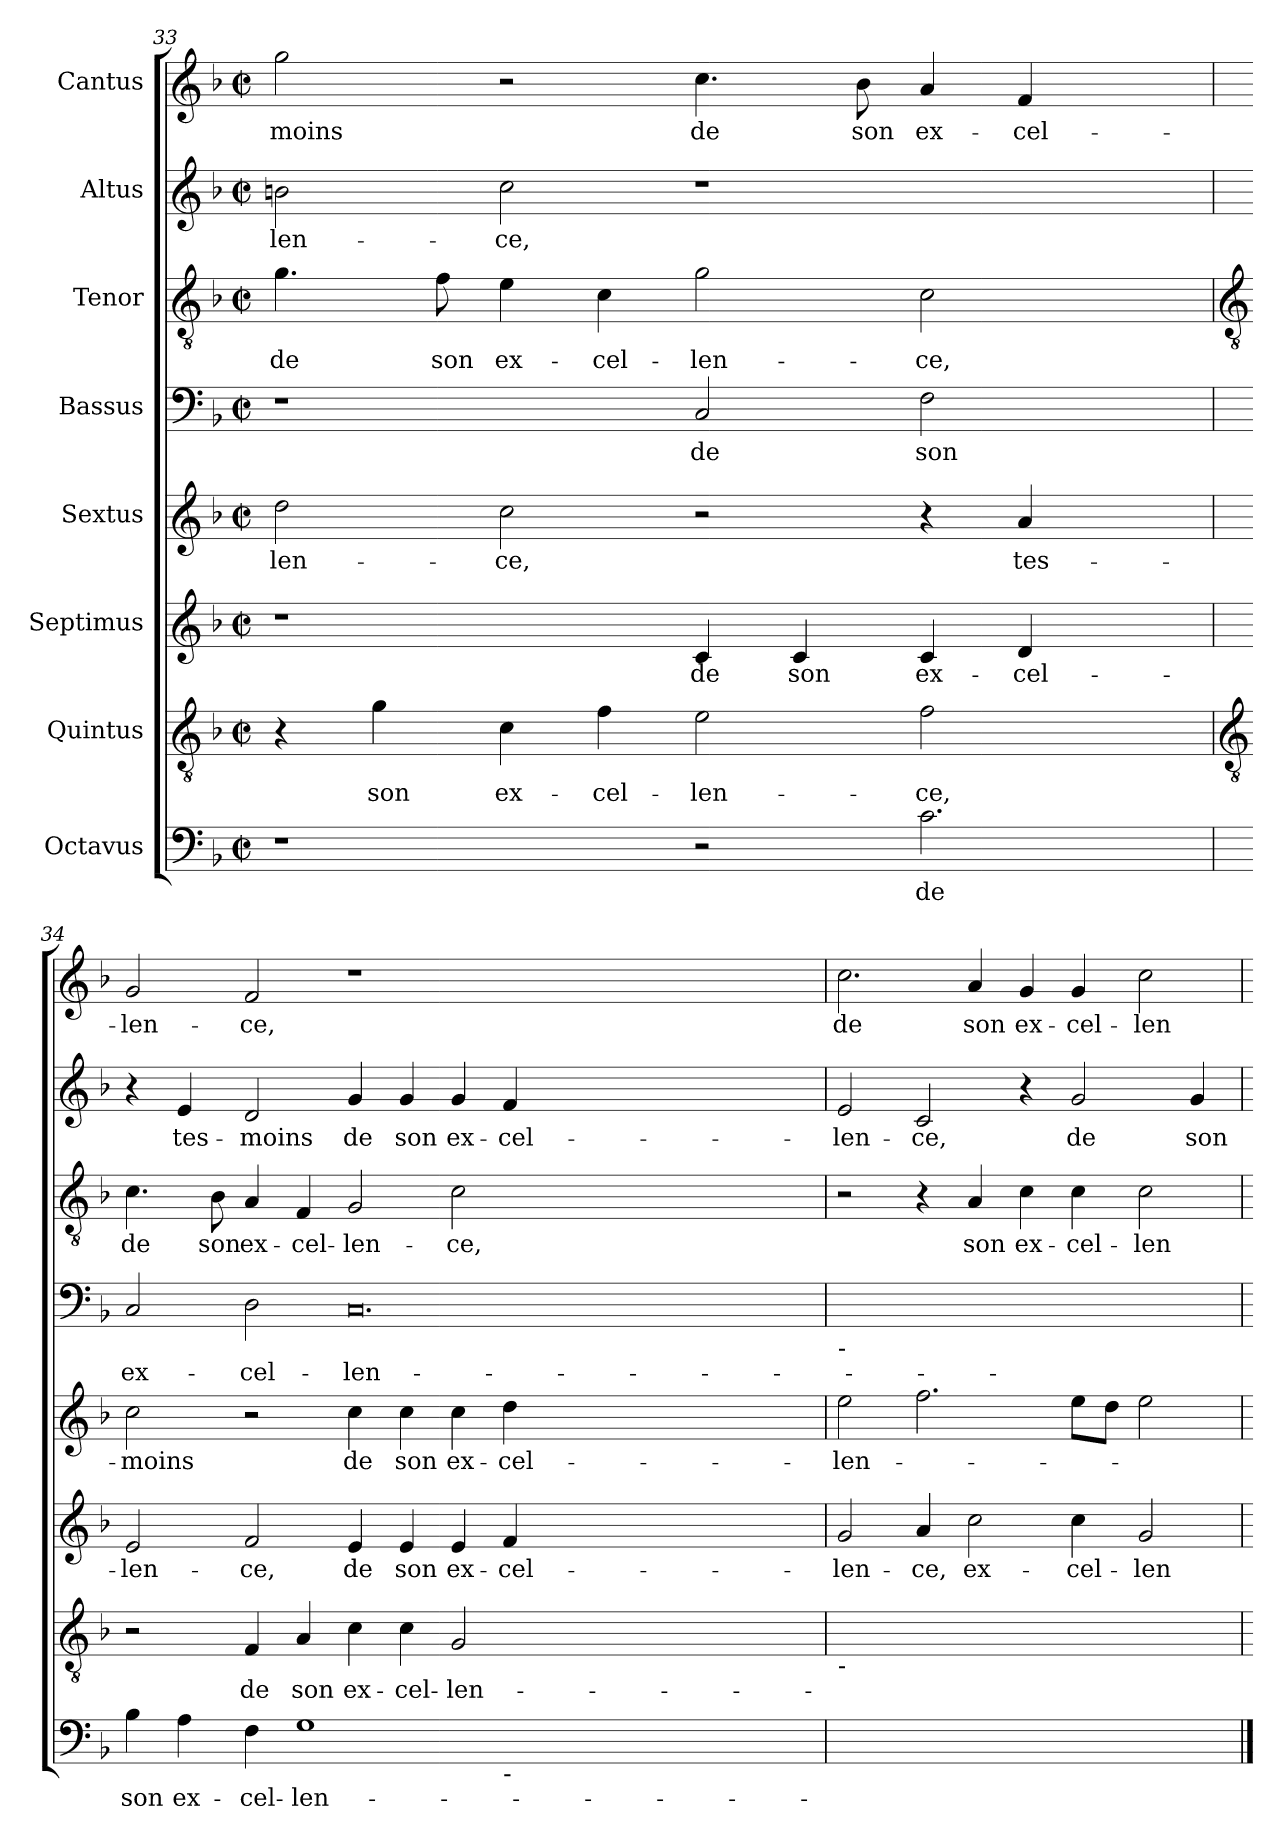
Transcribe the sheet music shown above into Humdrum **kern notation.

**kern	**text	**kern	**text	**kern	**text	**kern	**text	**kern	**text	**kern	**text	**kern	**text	**kern	**text
*part8	*part8	*part7	*part7	*part6	*part6	*part5	*part5	*part4	*part4	*part3	*part3	*part2	*part2	*part1	*part1
*staff8	*staff8	*staff7	*staff7	*staff6	*staff6	*staff5	*staff5	*staff4	*staff4	*staff3	*staff3	*staff2	*staff2	*staff1	*staff1
*I"Octavus	*	*I"Quintus	*	*I"Septimus	*	*I"Sextus	*	*I"Bassus	*	*I"Tenor	*	*I"Altus	*	*I"Cantus	*
!!LO:LB:g=z
*clefF4	*	*clefGv2	*	*clefG2	*	*clefG2	*	*clefF4	*	*clefGv2	*	*clefG2	*	*clefG2	*
*k[b-]	*	*k[b-]	*	*k[b-]	*	*k[b-]	*	*k[b-]	*	*k[b-]	*	*k[b-]	*	*k[b-]	*
*F:	*	*F:	*	*F:	*	*F:	*	*F:	*	*F:	*	*F:	*	*F:	*
*M4/2	*	*M4/2	*	*M4/2	*	*M4/2	*	*M4/2	*	*M4/2	*	*M4/2	*	*M4/2	*
*met(c|)	*	*met(c|)	*	*met(c|)	*	*met(c|)	*	*met(c|)	*	*met(c|)	*	*met(c|)	*	*met(c|)	*
=33	=33	=33	=33	=33	=33	=33	=33	=33	=33	=33	=33	=33	=33	=33	=33
!	!	!	!	!	!	!	!LO:LY:b	!	!	!	!LO:LY:b	!	!LO:LY:b	!	!LO:LY:b
1r	.	4r	.	1r	.	2dd	-len-	1r	.	4.g	de	2bn	-len-	2gg	-moins
!	!	!	!LO:LY:b	!	!	!	!	!	!	!	!	!	!	!	!
.	.	4g	son	.	.	.	.	.	.	.	.	.	.	.	.
!	!	!	!	!	!	!	!	!	!	!	!LO:LY:b	!	!	!	!
.	.	.	.	.	.	.	.	.	.	8f	son	.	.	.	.
!	!	!	!LO:LY:b	!	!	!	!LO:LY:b	!	!	!	!LO:LY:b	!	!LO:LY:b	!	!
.	.	4c	ex-	.	.	2cc	-ce,	.	.	4e	ex-	2cc	-ce,	2r	.
!	!	!	!LO:LY:b	!	!	!	!	!	!	!	!LO:LY:b	!	!	!	!
.	.	4f	-cel-	.	.	.	.	.	.	4c	-cel-	.	.	.	.
!	!	!	!LO:LY:b	!	!LO:LY:b	!	!	!	!LO:LY:b	!	!LO:LY:b	!	!	!	!LO:LY:b
2r	.	2e	-len-	4c	de	2r	.	2C	de	2g	-len-	1r	.	4.cc	de
!	!	!	!	!	!LO:LY:b	!	!	!	!	!	!	!	!	!	!
.	.	.	.	4c	son	.	.	.	.	.	.	.	.	.	.
!	!	!	!	!	!	!	!	!	!	!	!	!	!	!	!LO:LY:b
.	.	.	.	.	.	.	.	.	.	.	.	.	.	8b-	son
!	!LO:LY:b	!	!LO:LY:b	!	!LO:LY:b	!	!	!	!LO:LY:b	!	!LO:LY:b	!	!	!	!LO:LY:b
2.c	de	2f	-ce,	4c	ex-	4r	.	2F	son	2c	-ce,	.	.	4a	ex-
!	!	!	!	!	!LO:LY:b	!	!LO:LY:b	!	!	!	!	!	!	!	!LO:LY:b
.	.	.	.	4d	-cel-	4a	tes-	.	.	.	.	.	.	4f	-cel-
.	.	4ryy	.	4ryy	.	4ryy	.	4ryy	.	4ryy	.	4ryy	.	4ryy	.
!!LO:LB:g=z
=34	=34	=34	=34	=34	=34	=34	=34	=34	=34	=34	=34	=34	=34	=34	=34
*	*	*clefGv2	*	*	*	*	*	*	*	*clefGv2	*	*	*	*	*
!	!LO:LY:b	!	!	!	!LO:LY:b	!	!LO:LY:b	!	!LO:LY:b	!	!LO:LY:b	!	!	!	!LO:LY:b
*	*	*	*	*	*	*	*	*^	*	*	*	*	*	*	*
4B-	son	2r	.	2e	-len-	2cc	-moins	2C	2ryy	ex-	4.c	de	4r	.	2g	-len-
!	!LO:LY:b	!	!	!	!	!	!	!	!	!	!	!	!	!LO:LY:b	!	!
4A	ex-	.	.	.	.	.	.	.	.	.	.	.	4e	tes-	.	.
!	!	!	!	!	!	!	!	!	!	!	!	!LO:LY:b	!	!	!	!
.	.	.	.	.	.	.	.	.	.	.	8B-	son	.	.	.	.
!	!LO:LY:b	!	!LO:LY:b	!	!LO:LY:b	!	!	!	!	!LO:LY:b	!	!LO:LY:b	!	!LO:LY:b	!	!LO:LY:b
4F	-cel-	4F	de	2f	-ce,	2r	.	2D	2ryy	-cel-	4A	ex-	2d	-moins	2f	-ce,
!	!LO:LY:b	!	!LO:LY:b	!	!	!	!	!	!	!	!	!LO:LY:b	!	!	!	!
1G	-len-	4A	son	.	.	.	.	.	.	.	4F	-cel-	.	.	.	.
!	!	!	!LO:LY:b	!	!LO:LY:b	!	!LO:LY:b	!	!	!LO:LY:b	!	!LO:LY:b	!	!LO:LY:b	!	!
.	.	4c	ex-	4e	de	4cc	de	0.C	1C\yy	-len-	2G	-len-	4g	de	1r	.
!	!	!	!LO:LY:b	!	!LO:LY:b	!	!LO:LY:b	!	!	!	!	!	!	!LO:LY:b	!	!
.	.	4c	-cel-	4e	son	4cc	son	.	.	.	.	.	4g	son	.	.
!	!	!	!LO:LY:b	!	!LO:LY:b	!	!LO:LY:b	!	!	!	!	!LO:LY:b	!	!LO:LY:b	!	!
.	.	2G	-len-	4e	ex-	4cc	ex-	.	.	.	2c	-ce,	4g	ex-	.	.
!LO:TX:b:t=-	!	!	!	!	!	!	!	!	!	!	!	!	!	!	!	!
!	!LO:LY:b	!	!	!	!LO:LY:b	!	!LO:LY:b	!	!	!	!	!	!	!LO:LY:b	!	!
[1Fyy	-ce.	.	.	4f	-cel-	4dd	-cel-	.	.	.	.	.	4f	-cel-	.	.
.	.	0ryy	.	0ryy	.	0ryy	.	.	0ryy	.	0ryy	.	0ryy	.	0ryy	.
1ryy	.	.	.	.	.	.	.	.	.	.	.	.	.	.	.	.
4ryy	.	.	.	.	.	.	.	.	.	.	.	.	.	.	.	.
=34A	=34A	=34A	=34A	=34A	=34A	=34A	=34A	=34A	=34A	=34A	=34A	=34A	=34A	=34A	=34A	=34A
!	!	!	!	!	!	!	!	!LO:TX:b:t=-	!	!	!	!	!	!	!	!
!	!	!LO:TX:b:t=-	!	!	!	!	!	!	!	!	!	!	!	!	!	!
!	!	!	!LO:LY:b	!	!LO:LY:b	!	!LO:LY:b	!	!	!LO:LY:b	!	!	!	!LO:LY:b	!	!LO:LY:b
1Fyy]	.	[0cyy	-ce.	2g	-len-	2ee	-len-	[1FFyy	1C\yy	-ce.	2r	.	2e	-len-	2.cc	de
!	!	!	!	!	!LO:LY:b	!	!	!	!	!	!	!	!	!LO:LY:b	!	!
.	.	.	.	4a	-ce,	2.ff	.	.	.	.	4r	.	2c	-ce,	.	.
!	!	!	!	!	!LO:LY:b	!	!	!	!	!	!	!LO:LY:b	!	!	!	!LO:LY:b
.	.	.	.	2cc	ex-	.	.	.	.	.	4A	son	.	.	4a	son
!	!	!	!	!	!	!	!	!	!	!	!	!LO:LY:b	!	!	!	!LO:LY:b
1ryy	.	.	.	.	.	.	.	1FFyy]	2C\yy	.	4c	ex-	4r	.	4g	ex-
!	!	!	!	!	!LO:LY:b	!	!	!	!	!	!	!LO:LY:b	!	!LO:LY:b	!	!LO:LY:b
.	.	.	.	4cc	-cel-	8eeL	.	.	.	.	4c	-cel-	2g	de	4g	-cel-
.	.	.	.	.	.	8ddJ	.	.	.	.	.	.	.	.	.	.
!	!	!	!	!	!LO:LY:b	!	!	!	!	!	!	!LO:LY:b	!	!	!	!LO:LY:b
.	.	.	.	2g	-len-	2ee	.	.	2C\yy	.	2c	-len-	.	.	2cc	-len-
!	!	!	!	!	!	!	!	!	!	!	!	!	!	!LO:LY:b	!	!
.	.	.	.	.	.	.	.	.	.	.	.	.	4g	son	.	.
*	*	*	*	*	*	*	*	*v	*v	*	*	*	*	*	*	*
==	=	=	=	=	=	=	=	=	=	=	=	=	=	=	=
*-	*-	*-	*-	*-	*-	*-	*-	*-	*-	*-	*-	*-	*-	*-	*-
